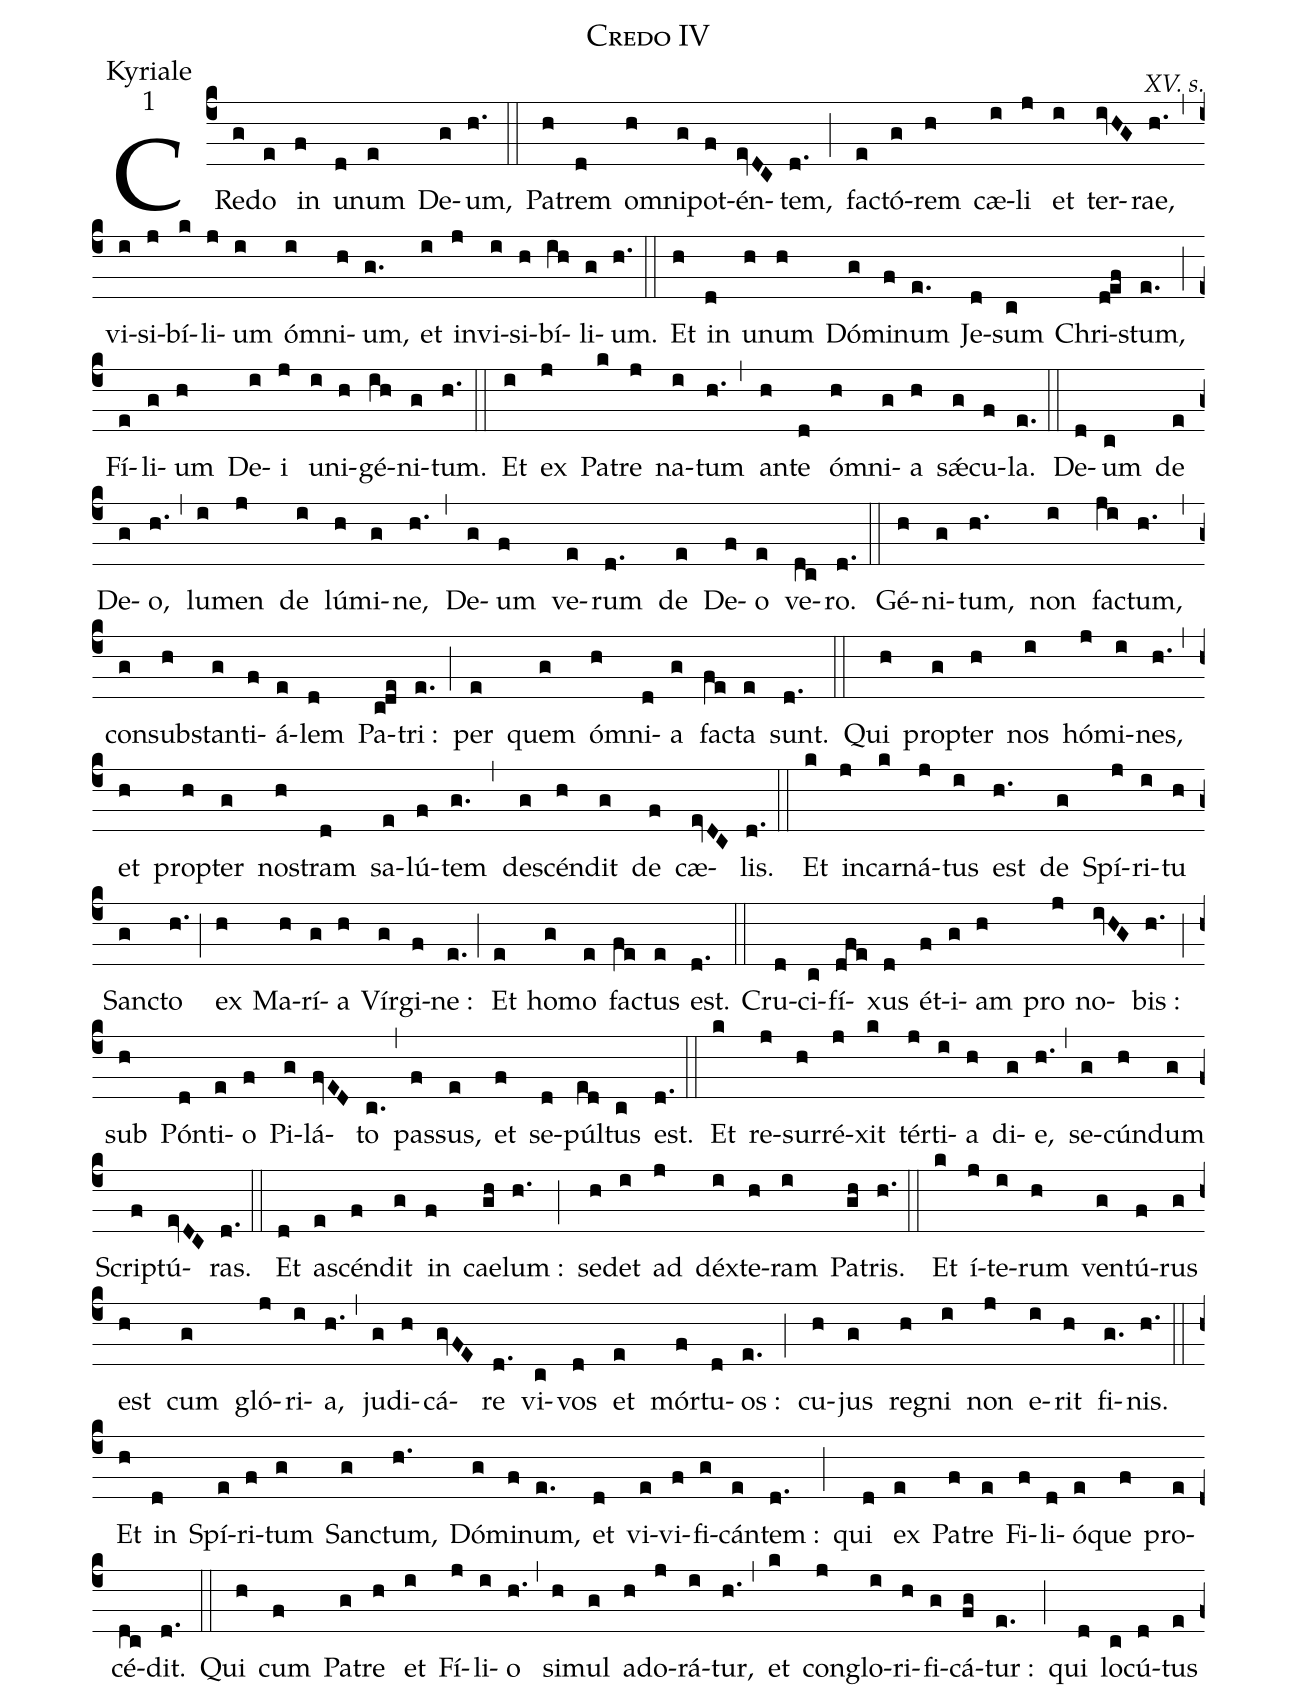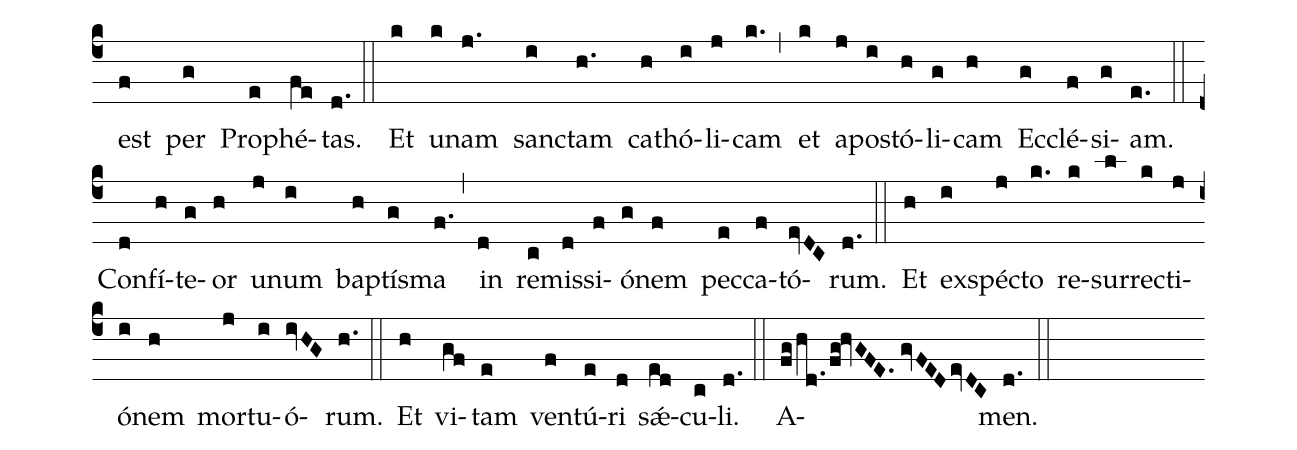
name:Credo IV;
office-part:Kyriale;
mode:1;
commentary:XV. s.;
%%
(c4) CRe(g)do(e) in(f) u(d)num(e) De(g)um,(h.) (::) Pa(h)trem(d) o(h)mni(g)pot(f)én(evDC)tem,(d.) (;) fa(e)ctó(g)rem(h) cæ(i)li(j) et(i) ter(ivHG)rae,(h.) (,) vi(i)si(j)bí(k)li(j)um(i) ó(i)mni(h)um,(g.) et(i) in(j)vi(i)si(h)bí(ih)li(g)um.(h.) (::)

Et(h) in(d) u(h)num(h) Dó(g)mi(f)num(e.) Je(d)sum(c) Chri(def)stum,(e.) (;) Fí(e)li(g)um(h) De(i)i(j) u(i)ni(h)gé(ih)ni(g)tum.(h.) (::) Et(i) ex(j) Pa(k)tre(j) na(i)tum(h.) (,) an(h)te(d) ó(h)mni(g)a(h) sǽ(g)cu(f)la.(e.) (::) De(d)um(c) de(e) De(g)o,(h.) (,) lu(i)men(j) de(i) lú(h)mi(g)ne,(h.) (,) De(g)um(f) ve(e)rum(d.) de(e) De(f)o(e) ve(dc)ro.(d.) (::) Gé(h)ni(g)tum,(h.) non(i) fa(ji)ctum,(h.) (,) con(g)sub(h)stan(g)ti(f)á(e)lem(d) Pa(cde)tri :(e.) (;) per(e) quem(g) ó(h)mni(d)a(g) fa(fe)cta(e) sunt.(d.) (::) Qui(h) pro(g)pter(h) nos(i) hó(j)mi(i)nes,(h.) (,) et(h) pro(h)pter(g) no(h)stram(d) sa(e)lú(f)tem(g.) (,) de(g)scén(h)dit(g) de(f) cæ(evDC)lis.(d.) (::) Et(k) in(j)car(k)ná(j)tus(i) est(h.) de(g) Spí(j)ri(i)tu(h) San(g)cto(h.) (;) ex(h) Ma(h)rí(g)a(h) Vír(g)gi(f)ne :(e.) (;) Et(e) ho(g)mo(e) fa(fe)ctus(e) est.(d.) (::) Cru(d)ci(c)fí(dfe)xus(d) ét(f)i(g)am(h) pro(j) no(ivHG)bis :(h.) (;) sub(h) Pón(d)ti(e)o(f) Pi(g)lá(fvED)to(c.) (,) pas(f)sus,(e) et(f) se(d)púl(ed)tus(c) est.(d.) (::) Et(k) re(j)sur(h)ré(j)xit(k) tér(j)ti(i)a(h) di(g)e,(h.) (,) se(g)cún(h)dum(g) Scri(f)ptú(evDC)ras.(d.) (::) Et(d) a(e)scén(f)dit(g) in(f) cae(gh)lum :(h.) (;) se(h)det(i) ad(j) déx(i)te(h)ram(i) Pa(gh)tris.(h.) (::) Et(k) í(j)te(i)rum(h) ven(g)tú(f)rus(g) est(h) cum(g) gló(j)ri(i)a,(h.) (,) ju(g)di(h)cá(gvFE)re(d.) vi(c)vos(d) et(e) mór(f)tu(d)os :(e.) (;) cu(h)jus(g) re(h)gni(i) non(j) e(i)rit(h) fi(g.)nis.(h.) (::)

Et(h) in(d) Spí(e)ri(f)tum(g) San(g)ctum,(h.) Dó(g)mi(f)num,(e.) et(d) vi(e)vi(f)fi(g)cán(e)tem :(d.) (;) qui(d) ex(e) Pa(f)tre(e) Fi(f)li(d)ó(e)que(f) pro(e)cé(dc)dit.(d.) (::) Qui(h) cum(f) Pa(g)tre(h) et(i) Fí(j)li(i)o(h.) (,) si(h)mul(g) ad(h)o(j)rá(i)tur,(h.) (,) et(k) con(j)glo(i)ri(h)fi(g)cá(fg)tur :(e.) (;) qui(d) lo(c)cú(d)tus(e) est(f) per(g) Pro(e)phé(fe)tas.(d.) (::)

Et(k) u(k)nam(j.) san(i)ctam(h.) ca(h)thó(i)li(j)cam(k.) (,) et(k) a(j)po(i)stó(h)li(g)cam(h) Ec(g)clé(f)si(g)am.(e.) (::)

Con(d)fí(h)te(g)or(h) u(j)num(i) ba(h)ptí(g)sma(f.) (,) in(d) re(c)mis(d)si(f)ó(g)nem(f) pec(e)ca(f)tó(evDC)rum.(d.) (::) Et(h) ex(i)spé(j)cto(k.) re(k)sur(l)re(k)cti(j)ó(i)nem(h) mor(j)tu(i)ó(ivHG)rum.(h.) (::) Et(h) vi(gf)tam(e) ven(f)tú(e)ri(d) sǽ(ed)cu(c)li.(d.) (::) A(fg/hd./fg!hvGFE.//gvFEDevDC)men.(d.) (::)
